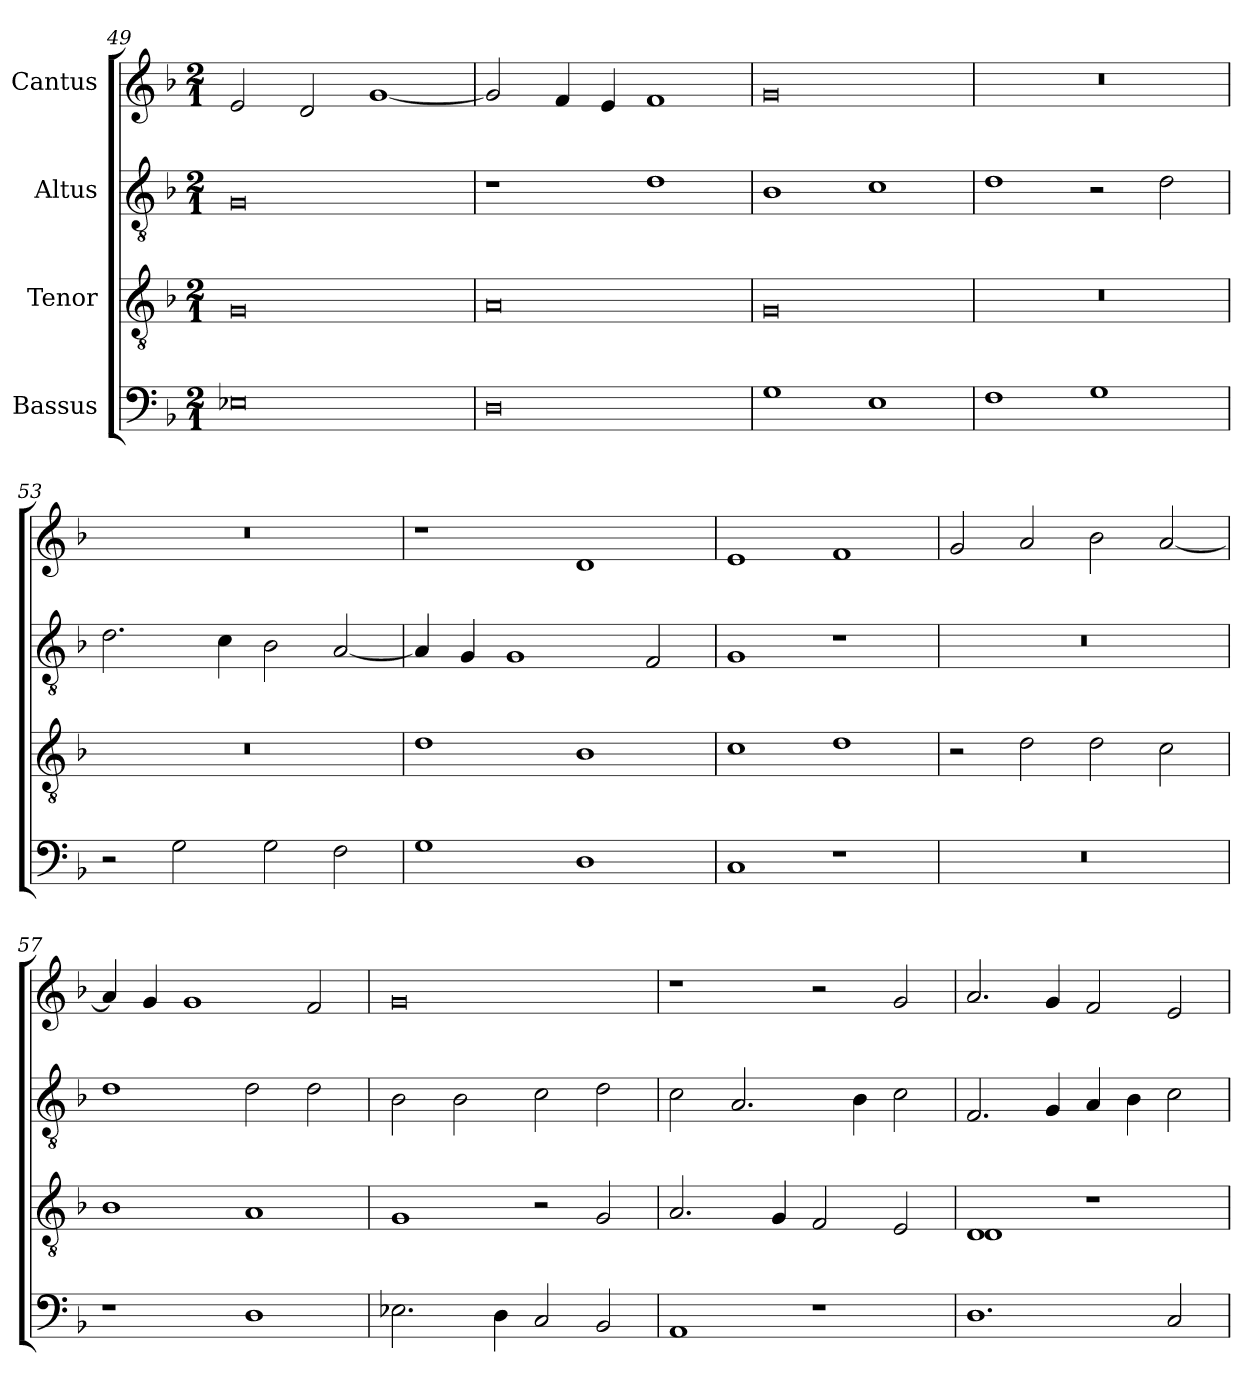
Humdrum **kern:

**kern	**kern	**kern	**kern
*part4	*part3	*part2	*part1
*staff4	*staff3	*staff2	*staff1
*I"Bassus	*I"Tenor	*I"Altus	*I"Cantus
*clefF4	*clefGv2	*clefGv2	*clefG2
*	*ITrd7c12	*ITrd7c12	*
*k[b-]	*k[b-]	*k[b-]	*k[b-]
*F:	*F:	*F:	*F:
*M2/1	*M2/1	*M2/1	*M2/1
=49	=49	=49	=49
0E-Xi	0GGi	0GGi	2ei/
.	.	.	2di/
.	.	.	[<1gi
!!LO:LB:g=z
=50	=50	=50	=50
0Di	0AAi	1r	2gi/]
.	.	.	4fi/
.	.	.	4ei/
.	.	1Di	1fi
=51	=51	=51	=51
1Gi	0GGi	1BB-i	0gi
1Ei	.	1Ci	.
=52	=52	=52	=52
!	!LO:N:vis=1	!	!LO:N:vis=1
1Fi	0r	1Di	0r
1Gi	.	2r	.
.	.	2Di\	.
=53	=53	=53	=53
!	!LO:N:vis=1	!	!LO:N:vis=1
2r	0r	2.Di\	0r
2Gi\	.	.	.
.	.	4Ci\	.
2Gi\	.	2BB-i\	.
2Fi\	.	[<2AAi/	.
=54	=54	=54	=54
1Gi	1Di	4AAi/]	1r
.	.	4GGi/	.
.	.	1GGi	.
1Di	1BB-i	.	1di
.	.	2FFi/	.
=55	=55	=55	=55
1Ci	1Ci	1GGi	1ei
1r	1Di	1r	1fi
!!LO:LB:g=z
=56	=56	=56	=56
!LO:N:vis=1	!	!LO:N:vis=1	!
0r	2r	0r	2gi/
.	2Di\	.	2ai/
.	2Di\	.	2b-i\
.	2Ci\	.	[<2ai/
=57	=57	=57	=57
1r	1BB-i	1Di	4ai/]
.	.	.	4gi/
.	.	.	1gi
1Di	1AAi	2Di\	.
.	.	2Di\	2fi/
=58	=58	=58	=58
2.E-Xi\	1GGi	2BB-i\	0gi
.	.	2BB-i\	.
4Di\	.	.	.
2Ci/	2r	2Ci\	.
2BB-i/	2GGi/	2Di\	.
=59	=59	=59	=59
1AAi	2.AAi/	2Ci\	1r
.	.	2.AAi/	.
.	4GGi/	.	.
1r	2FFi/	.	2r
.	.	4BB-i\	.
.	2EEi/	2Ci\	2gi/
=60	=60	=60	=60
*	*^	*	*
1.Di	1DDi	1DDi	2.FFi/	2.ai/
.	.	.	4GGi/	4gi/
.	1r	1ryy	4AAi/	2fi/
.	.	.	4BB-i\	.
2Ci/	.	.	2Ci\	2ei/
*	*v	*v	*	*
=	=	=	=
*-	*-	*-	*-
